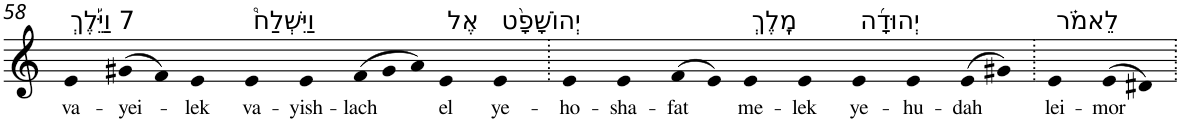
**kern	**text
*part1	*part1
*staff1	*staff1
*I"Piano	*
*I'Pno	*
!!LO:PB:g=z
*clefG2	*
*k[]	*
=58	=58
!LO:TX:a:t=7 וַיֵּ֡לֶךְ	!
!	!LO:LY:b
4e	va-
!	!LO:LY:b
(>8g#X	-yei-
8f)	.
!	!LO:LY:b
4e	-lek
!LO:TX:a:t=וַיִּשְׁלַח֩	!
!	!LO:LY:b
4e	va-
!	!LO:LY:b
4e	-yish-
*Xtuplet	*
!	!LO:LY:b
(>12f	-lach
12g#	.
12a)	.
!LO:TX:a:t=אֶל	!
!	!LO:LY:b
4e	el
!LO:TX:a:t=יְהוֹשָׁפָ֨ט	!
!	!LO:LY:b
4e	ye-
=59.	=59.
!	!LO:LY:b
4e	-ho-
!	!LO:LY:b
4e	-sha-
!	!LO:LY:b
(>8f	-fat
8e)	.
!LO:TX:a:t=מֶֽלֶךְ	!
!	!LO:LY:b
4e	me-
!	!LO:LY:b
4e	-lek
!LO:TX:a:t=יְהוּדָ֜ה	!
!	!LO:LY:b
4e	ye-
!	!LO:LY:b
4e	-hu-
!	!LO:LY:b
(>8e	-dah
8g#X)	.
=60.	=60.
!LO:TX:a:t=לֵאמֹ֗ר	!
!	!LO:LY:b
4e	lei-
!	!LO:LY:b
(>8e	-mor
8d#X)	.
=.	=.
*-	*-
